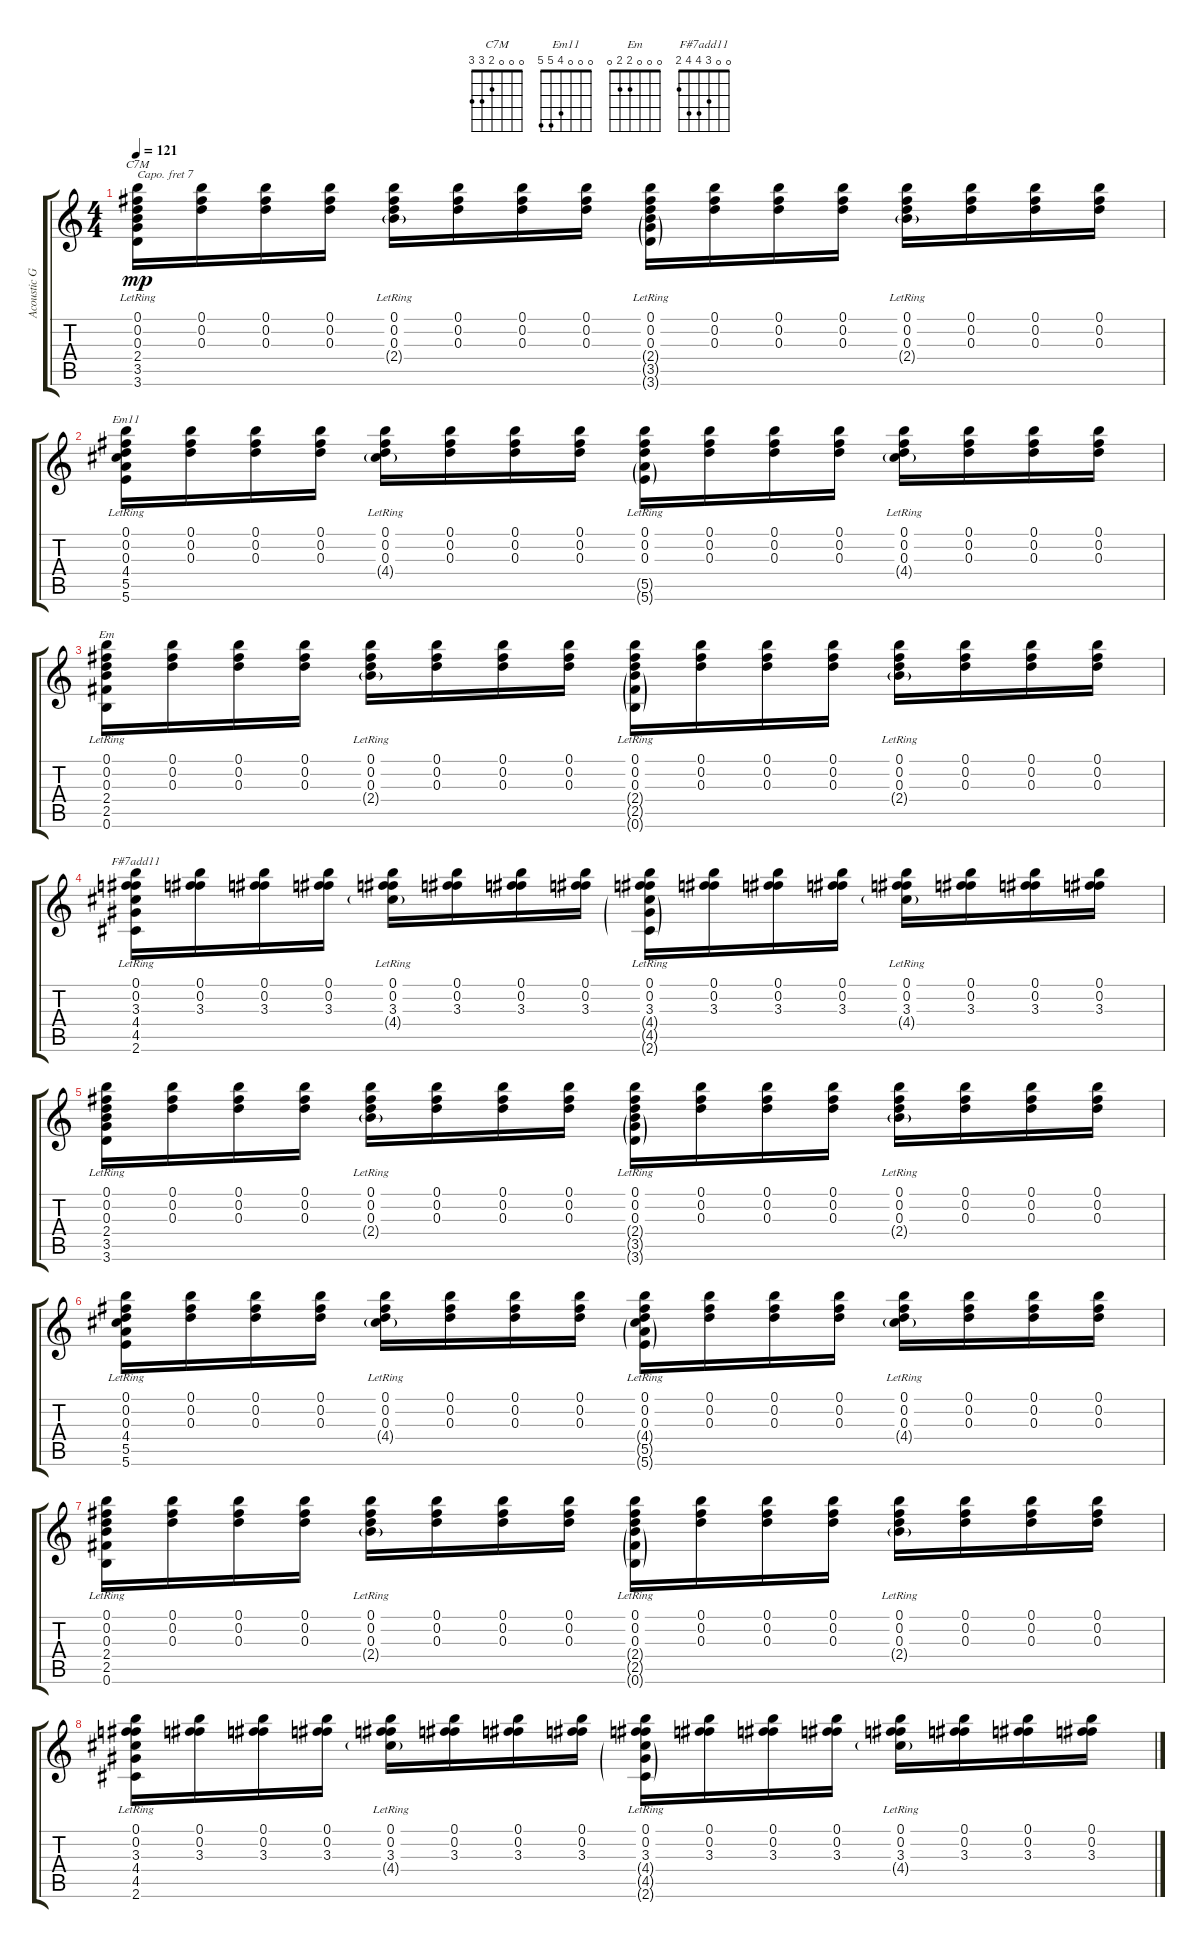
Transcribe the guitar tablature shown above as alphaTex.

\track ("Acoustic Guitar" "Acoustic G") {instrument acousticguitarsteel}
\staff {score tabs}
\capo 7
\tuning (E4 B3 G3 D3 A2 E2) {hide}
\chord ("C7M" 0 0 0 2 3 3)
\chord ("Em11" 0 0 0 4 5 5)
\chord ("Em" 0 0 0 2 2 0)
\chord ("F#7add11" 0 0 3 4 4 2)
\ts (4 4)
\tempo 121
\clef g2
\ks c
(0.1 0.2 0.3 2.4{lr} 3.5{lr} 3.6{lr}).16{ch "C7M" dy mp} (0.1 0.2 0.3).16 (0.1 0.2 0.3).16 (0.1 0.2 0.3).16 (0.1 0.2 0.3 2.4{g lr}).16 (0.1 0.2 0.3).16 (0.1 0.2 0.3).16 (0.1 0.2 0.3).16 (0.1 0.2 0.3 2.4{g lr} 3.5{g lr} 3.6{g lr}).16 (0.1 0.2 0.3).16 (0.1 0.2 0.3).16 (0.1 0.2 0.3).16 (0.1 0.2 0.3 2.4{g lr}).16 (0.1 0.2 0.3).16 (0.1 0.2 0.3).16 (0.1 0.2 0.3).16 |
(0.1 0.2 0.3 4.4 5.5{lr} 5.6{lr}).16{ch "Em11"} (0.1 0.2 0.3).16 (0.1 0.2 0.3).16 (0.1 0.2 0.3).16 (0.1 0.2 0.3 4.4{g lr}).16 (0.1 0.2 0.3).16 (0.1 0.2 0.3).16 (0.1 0.2 0.3).16 (0.1 0.2 0.3 5.5{g lr} 5.6{g lr}).16 (0.1 0.2 0.3).16 (0.1 0.2 0.3).16 (0.1 0.2 0.3).16 (0.1 0.2 0.3 4.4{g lr}).16 (0.1 0.2 0.3).16 (0.1 0.2 0.3).16 (0.1 0.2 0.3).16 |
(0.1 0.2 0.3 2.4{lr} 2.5{lr} 0.6{lr}).16{ch "Em"} (0.1 0.2 0.3).16 (0.1 0.2 0.3).16 (0.1 0.2 0.3).16 (0.1 0.2 0.3 2.4{g lr}).16 (0.1 0.2 0.3).16 (0.1 0.2 0.3).16 (0.1 0.2 0.3).16 (0.1 0.2 0.3 2.4{g lr} 2.5{g lr} 0.6{g lr}).16 (0.1 0.2 0.3).16 (0.1 0.2 0.3).16 (0.1 0.2 0.3).16 (0.1 0.2 0.3 2.4{g lr}).16 (0.1 0.2 0.3).16 (0.1 0.2 0.3).16 (0.1 0.2 0.3).16 |
(0.1 0.2 3.3 4.4{lr} 4.5{lr} 2.6{lr}).16{ch "F#7add11"} (0.1 0.2 3.3).16 (0.1 0.2 3.3).16 (0.1 0.2 3.3).16 (0.1 0.2 3.3 4.4{g lr}).16 (0.1 0.2 3.3).16 (0.1 0.2 3.3).16 (0.1 0.2 3.3).16 (0.1 0.2 3.3 4.4{g lr} 4.5{g lr} 2.6{g lr}).16 (0.1 0.2 3.3).16 (0.1 0.2 3.3).16 (0.1 0.2 3.3).16 (0.1 0.2 3.3 4.4{g lr}).16 (0.1 0.2 3.3).16 (0.1 0.2 3.3).16 (0.1 0.2 3.3).16 |
(0.1 0.2 0.3 2.4{lr} 3.5{lr} 3.6{lr}).16 (0.1 0.2 0.3).16 (0.1 0.2 0.3).16 (0.1 0.2 0.3).16 (0.1 0.2 0.3 2.4{g lr}).16 (0.1 0.2 0.3).16 (0.1 0.2 0.3).16 (0.1 0.2 0.3).16 (0.1 0.2 0.3 2.4{g lr} 3.5{g lr} 3.6{g lr}).16 (0.1 0.2 0.3).16 (0.1 0.2 0.3).16 (0.1 0.2 0.3).16 (0.1 0.2 0.3 2.4{g lr}).16 (0.1 0.2 0.3).16 (0.1 0.2 0.3).16 (0.1 0.2 0.3).16 |
(0.1 0.2 0.3 4.4{lr} 5.5{lr} 5.6{lr}).16 (0.1 0.2 0.3).16 (0.1 0.2 0.3).16 (0.1 0.2 0.3).16 (0.1 0.2 0.3 4.4{g lr}).16 (0.1 0.2 0.3).16 (0.1 0.2 0.3).16 (0.1 0.2 0.3).16 (0.1 0.2 0.3 4.4{g lr} 5.5{g lr} 5.6{g lr}).16 (0.1 0.2 0.3).16 (0.1 0.2 0.3).16 (0.1 0.2 0.3).16 (0.1 0.2 0.3 4.4{g lr}).16 (0.1 0.2 0.3).16 (0.1 0.2 0.3).16 (0.1 0.2 0.3).16 |
(0.1 0.2 0.3 2.4{lr} 2.5{lr} 0.6{lr}).16 (0.1 0.2 0.3).16 (0.1 0.2 0.3).16 (0.1 0.2 0.3).16 (0.1 0.2 0.3 2.4{g lr}).16 (0.1 0.2 0.3).16 (0.1 0.2 0.3).16 (0.1 0.2 0.3).16 (0.1 0.2 0.3 2.4{g lr} 2.5{g lr} 0.6{g lr}).16 (0.1 0.2 0.3).16 (0.1 0.2 0.3).16 (0.1 0.2 0.3).16 (0.1 0.2 0.3 2.4{g lr}).16 (0.1 0.2 0.3).16 (0.1 0.2 0.3).16 (0.1 0.2 0.3).16 |
(0.1 0.2 3.3 4.4{lr} 4.5{lr} 2.6{lr}).16 (0.1 0.2 3.3).16 (0.1 0.2 3.3).16 (0.1 0.2 3.3).16 (0.1 0.2 3.3 4.4{g lr}).16 (0.1 0.2 3.3).16 (0.1 0.2 3.3).16 (0.1 0.2 3.3).16 (0.1 0.2 3.3 4.4{g lr} 4.5{g lr} 2.6{g lr}).16 (0.1 0.2 3.3).16 (0.1 0.2 3.3).16 (0.1 0.2 3.3).16 (0.1 0.2 3.3 4.4{g lr}).16 (0.1 0.2 3.3).16 (0.1 0.2 3.3).16 (0.1 0.2 3.3).16
